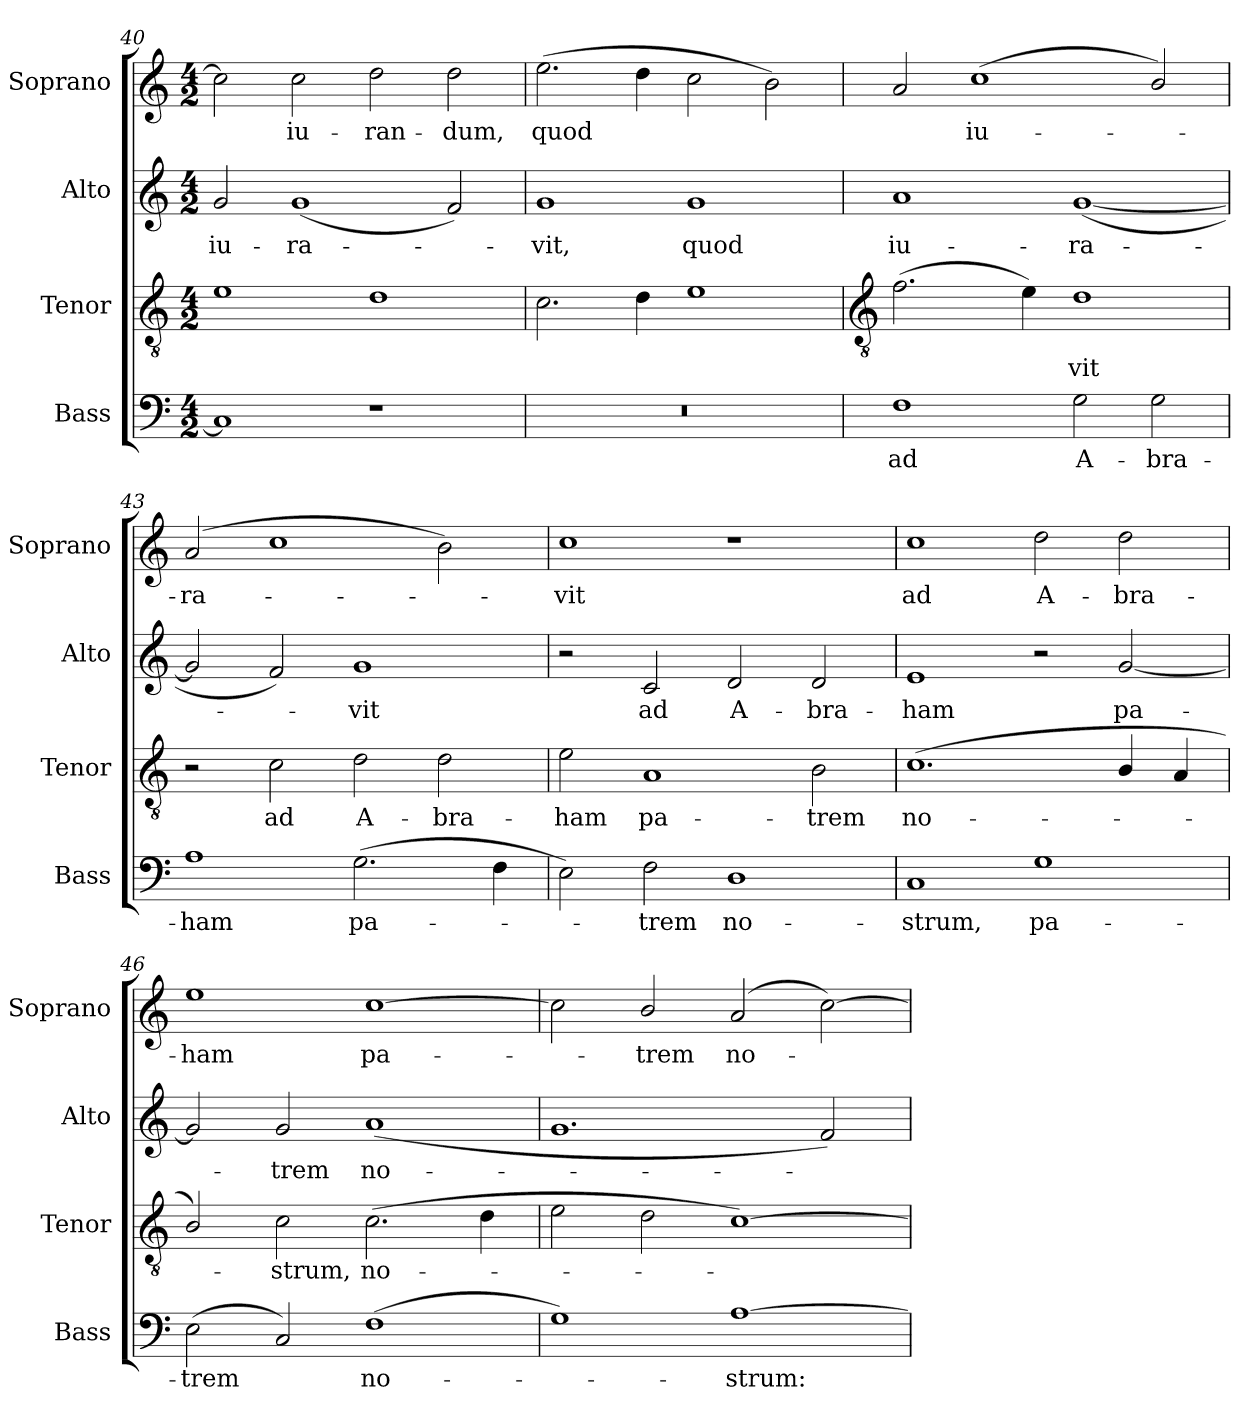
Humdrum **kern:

**kern	**text	**kern	**text	**kern	**text	**kern	**text
*part4	*part4	*part3	*part3	*part2	*part2	*part1	*part1
*staff4	*staff4	*staff3	*staff3	*staff2	*staff2	*staff1	*staff1
*I"Bass	*	*I"Tenor	*	*I"Alto	*	*I"Soprano	*
*I'Bass	*	*I'Tenor	*	*I'Alto	*	*I'Soprano	*
*clefF4	*	*clefGv2	*	*clefG2	*	*clefG2	*
*k[]	*	*k[]	*	*k[]	*	*k[]	*
*C:	*	*C:	*	*C:	*	*C:	*
*M4/2	*	*M4/2	*	*M4/2	*	*M4/2	*
=40	=40	=40	=40	=40	=40	=40	=40
!	!	!	!	!	!LO:LY:b	!	!
1C]	.	1e	.	2g	iu-	2cc]	.
!	!	!	!	!	!LO:LY:b	!	!LO:LY:b
.	.	.	.	(<1g	-ra-	2cc	iu-
!	!	!	!	!	!	!	!LO:LY:b
1r	.	1d	.	.	.	2dd	-ran-
!	!	!	!	!	!	!	!LO:LY:b
.	.	.	.	2f)	.	2dd	-dum,
=41	=41	=41	=41	=41	=41	=41	=41
!	!	!	!	!	!LO:LY:b	!	!LO:LY:b
0r	.	2.c	.	1g	vit,	(>2.ee	quod
.	.	4d	.	.	.	4dd	.
!	!	!	!	!	!LO:LY:b	!	!
.	.	1e	.	1g	quod	2cc	.
.	.	.	.	.	.	2b)	.
!!LO:LB:g=z
=42	=42	=42	=42	=42	=42	=42	=42
*	*	*clefGv2	*	*	*	*	*
!	!LO:LY:b	!	!	!	!LO:LY:b	!	!
1F	ad	(>2.f	.	1a	iu-	2a	.
!	!	!	!	!	!	!	!LO:LY:b
.	.	.	.	.	.	(<1cc	iu-
.	.	4e)	.	.	.	.	.
!	!LO:LY:b	!	!LO:LY:b	!	!LO:LY:b	!	!
2G	A-	1d	vit	(<[1g	-ra-	.	.
!	!LO:LY:b	!	!	!	!	!	!
2G	-bra-	.	.	.	.	2b/)	.
=43	=43	=43	=43	=43	=43	=43	=43
!	!LO:LY:b	!	!	!	!	!	!LO:LY:b
1A	-ham	2r	.	2g]	.	(<2a	ra-
!	!	!	!LO:LY:b	!	!	!	!
.	.	2c	ad	2f)	.	1cc	.
!	!LO:LY:b	!	!LO:LY:b	!	!LO:LY:b	!	!
(>2.G	pa-	2d	A-	1g	vit	.	.
!	!	!	!LO:LY:b	!	!	!	!
.	.	2d	-bra-	.	.	2b)	.
4F	.	.	.	.	.	.	.
=44	=44	=44	=44	=44	=44	=44	=44
!	!	!	!LO:LY:b	!	!	!	!LO:LY:b
2E)	.	2e	-ham	2r	.	1cc	vit
!	!LO:LY:b	!	!LO:LY:b	!	!LO:LY:b	!	!
2F	trem	1A	pa-	2c	ad	.	.
!	!LO:LY:b	!	!	!	!LO:LY:b	!	!
1D	no-	.	.	2d	A-	1r	.
!	!	!	!LO:LY:b	!	!LO:LY:b	!	!
.	.	2B	-trem	2d	-bra-	.	.
=45	=45	=45	=45	=45	=45	=45	=45
!	!LO:LY:b	!	!LO:LY:b	!	!LO:LY:b	!	!LO:LY:b
1C	-strum,	(<1.c	no-	1e	-ham	1cc	ad
!	!LO:LY:b	!	!	!	!	!	!LO:LY:b
1G	pa-	.	.	2r	.	2dd	A-
!	!	!	!	!	!LO:LY:b	!	!LO:LY:b
.	.	4B/	.	[2g	pa-	2dd	-bra-
.	.	4A	.	.	.	.	.
=46	=46	=46	=46	=46	=46	=46	=46
!	!LO:LY:b	!	!	!	!	!	!LO:LY:b
(<2E	-trem	2B/)	.	2g]	.	1ee	-ham
!	!	!	!LO:LY:b	!	!LO:LY:b	!	!
2C)	.	2c	strum,	2g	trem	.	.
!	!LO:LY:b	!	!LO:LY:b	!	!LO:LY:b	!	!LO:LY:b
(>1F	no-	(>2.c	no-	(<1a	no-	[1cc	pa-
.	.	4d	.	.	.	.	.
=47	=47	=47	=47	=47	=47	=47	=47
1G)	.	2e	.	1.g	.	2cc]	.
!	!	!	!	!	!	!	!LO:LY:b
.	.	2d	.	.	.	2b/	trem
!	!LO:LY:b	!	!	!	!	!	!LO:LY:b
[1A	strum:	[1c)	.	.	.	(2a	no-
.	.	.	.	2f)	.	[2cc)	.
=	=	=	=	=	=	=	=
*-	*-	*-	*-	*-	*-	*-	*-
